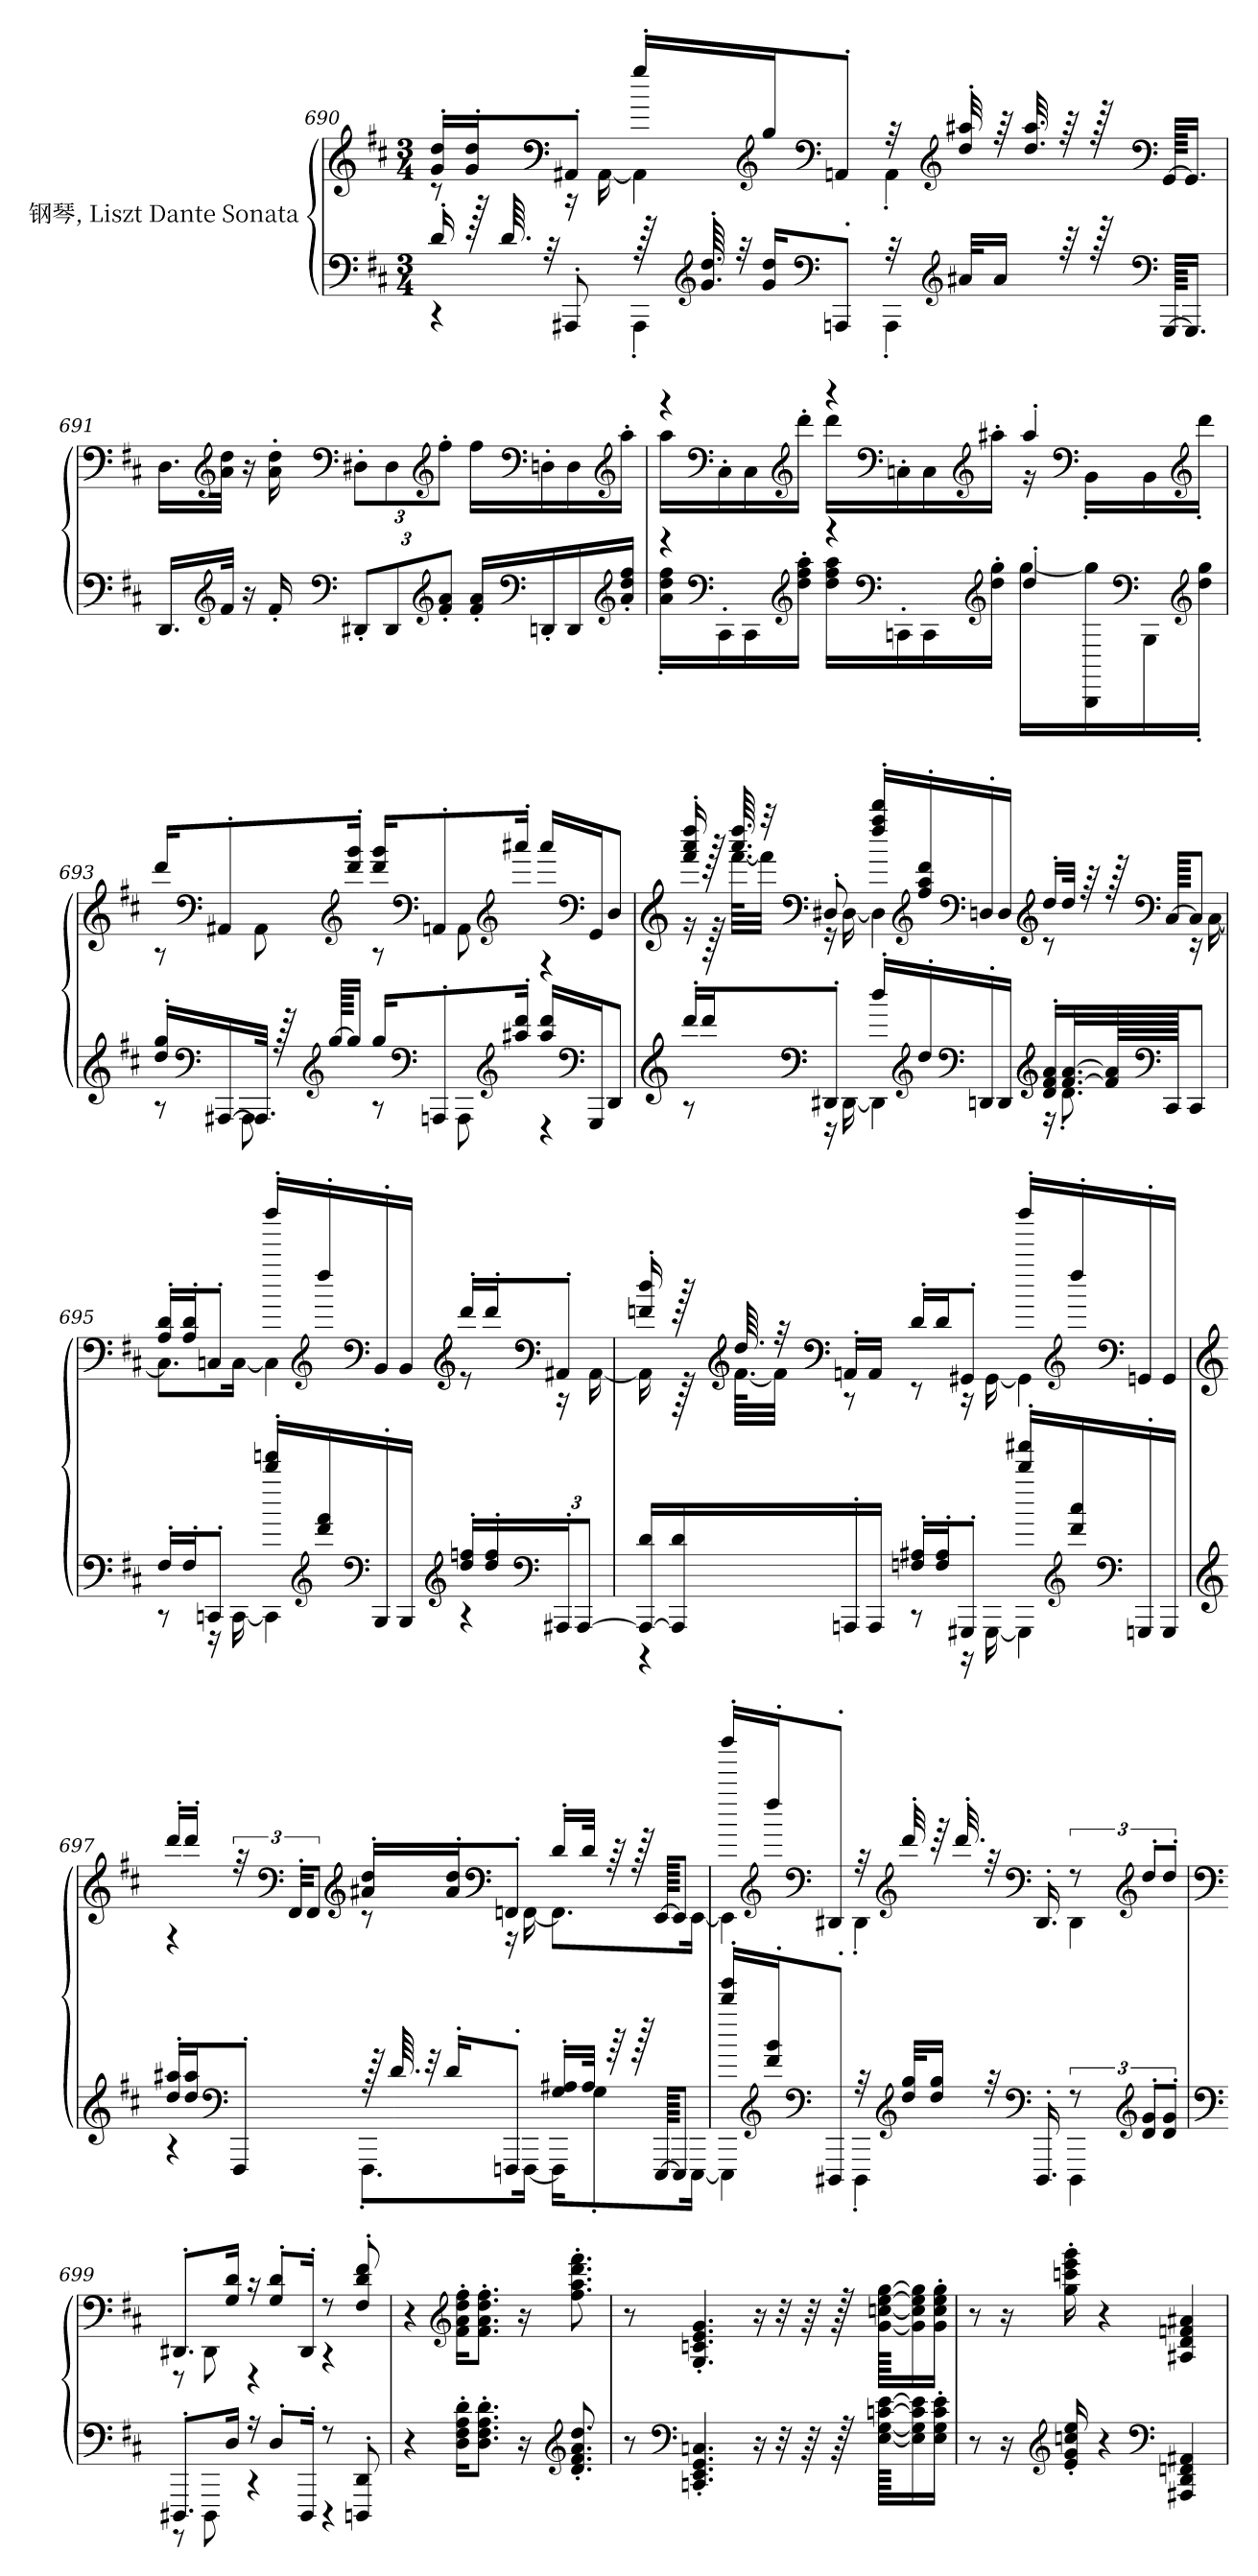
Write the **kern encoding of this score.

**kern	**kern
*part1	*part1
*staff2	*staff1
*I"钢琴, Liszt Dante Sonata	*
!!LO:LB:g=z
*clefF4	*clefG2
*k[f#c#]	*k[f#c#]
*M3/4	*M3/4
=690	=690
*^	*^
16d'/	4r	16g/' 16dd/'LL	8r
128r	.	16g/' 16dd/'J	.
64.d/	.	.	.
32r	.	.	.
*	*	*clefF4	*
8AAA#X'/	.	8AA#X'/J	16r
.	.	.	[16AA#\
128r	4AAA#'\	16gg'/LL	4AA#\]
*clefG2	*	*	*
64.g/' 64.dd/'	.	.	.
32r	.	.	.
*	*	*clefG2	*
16g/ 16dd/KL	.	16gg/J	.
*clefF4	*	*clefF4	*
8AAAn'/J	.	8AAn'/J	.
32r	4AAA'\	32r	4AA'\
*clefG2	*	*clefG2	*
32a#X/KLL	.	32dd/' 32aa#X/'	.
16a#/JJ	.	64r	.
.	.	32.dd/ 32.aa#/	.
64r	.	64r	.
128r	.	128r	.
*clefF4	*	*clefF4	*
[128GGG/KKKLL	.	[128GG/KKKLL	.
16.GGG/JJ]	.	16.GG/JJ]	.
*v	*v	*	*
*	*v	*v
!!LO:PB:g=z
=691	=691
16.DD/LL	16.D\LL
*clefG2	*clefG2
32f#/JJk	32a\ 32dd\JJk
16r	16r
16f#'/	16a\' 16dd\'
*clefF4	*clefF4
*Xbrackettup	*Xbrackettup
12DD#X'/L	12D#X'\L
12DD#/	12D#\
*clefG2	*clefG2
12f#/' 12a/'J	12ff#'\J
16f#/' 16a/'LL	16ff#\LL
*clefF4	*clefF4
16DDn'/	16Dn'\
16DD/	16D\
*clefG2	*clefG2
16a/' 16dd/' 16ff#/'JJ	16aa'\JJ
!!LO:LB:g=z
=692	=692
*^	*^
4r	16a\' 16dd\' 16ff#\'LL	4r	16aa\LL
*clefF4	*	*clefF4	*
.	16CC#'\	.	16C#'\
.	16CC#\	.	16C#\
*clefG2	*	*clefG2	*
.	16dd\' 16ff#\' 16aa\'JJ	.	16ddd'\JJ
4r	16dd\ 16ff#\ 16aa\LL	4r	16ddd\LL
*clefF4	*	*clefF4	*
.	16CCn'\	.	16Cn'\
.	16CC\	.	16C\
*clefG2	*	*clefG2	*
.	16dd\' 16gg\'JJ	.	16aa#X'\JJ
4dd'/	[16gg\LL	4aa#'/	16r
*	*	*clefF4	*
.	16BBB\ 16gg\]	.	16BB'\LL
*clefF4	*	*	*
.	16BBB\	.	16BB\
*clefG2	*	*clefG2	*
.	16dd\' 16gg\'JJ	.	16ddd'\JJ
!!LO:LB:g=z	!!
=693	=693	=693	=693
16dd/' 16gg/'LL	8r	16ddd/KL	8r
*clefF4	*	*clefF4	*
[16AAA#X/	.	8AA#X'/	.
32.AAA#/JJk]	8AAA#\	.	8AA#\
128r	.	.	.
*clefG2	*	*	*
[128gg/KKKLL	.	.	.
*	*	*clefG2	*
16gg/JJ]	.	16ddd/' 16ggg/'Jk	.
16gg/KL	8r	16ddd/ 16ggg/KL	8r
*clefF4	*	*clefF4	*
8AAAn'/	.	8AAn'/	.
.	8AAA\	.	8AA\
*clefG2	*	*clefG2	*
16aa#X/' 16ddd/'Jk	.	16aaa#X'/Jk	.
16aa#/ 16ddd/LL	4r	16aaa#/LL	4r
*clefF4	*	*clefF4	*
16GGG/J	.	16GG/J	.
8DD/J	.	8D/J	.
!!LO:LB:g=z	!!
=694	=694	=694	=694
*clefG2	*	*clefG2	*
16ddd'/LL	8r	16fff#/' 16aaa/' 16dddd/'	16r
16ddd/J	.	128r	128r
.	.	64.aaa/ 64.dddd/	[64.fff#\KLLL
.	.	32r	32fff#\JJJ]
*clefF4	*	*clefF4	*
8DD#X'/J	16r	8D#X'/	16r
.	[16DD#\	.	[16D#\
16dd'/LL	4DD#\]	16ff#/' 16aa/' 16ddd/'LL	4D#\]
*clefG2	*	*clefG2	*
16dd'/	.	16ff#/' 16aa/' 16ddd/'	.
*clefF4	*	*clefF4	*
16DDn'/	.	16Dn'/	.
16DD/JJ	.	16D/JJ	.
*clefG2	*	*clefG2	*
16d/' 16f#/' 16a/'LL	16r	16dd'/LL	8r
[32.f#/ [32.a/L	8.d'\	32dd/JJk	.
.	.	64r	.
128f#/] 128a/]LL	.	128r	.
*clefF4	*	*clefF4	*
128CC#/JJJJ	.	[128C#/KKKKL	.
8CC#/J	.	8C#/J]	16r
.	.	.	[16C#\
!!LO:LB:g=z	!!
=695	=695	=695	=695
16F#'/LL	8r	16A/' 16d/'LL	8.C#\L]
16F#'/J	.	16A/' 16d/'J	.
8CCn'/J	16r	8Cn'/J	.
.	[16CC\	.	[16C\Jk
16ddd/' 16fffn/'LL	4CC\]	16dddd'/LL	4C\]
*clefG2	*	*clefG2	*
16ddd/ 16fff/	.	16dddd'/	.
*clefF4	*	*clefF4	*
16BBB'/	.	16BB'/	.
16BBB/JJ	.	16BB/JJ	.
*clefG2	*	*clefG2	*
16dd/' 16ffn/'LL	4r	16ddd'/LL	8r
16dd/' 16ff/'	.	16ddd'/J	.
*clefF4	*	*clefF4	*
24AAA#X'/J	.	8AA#X'/J	16r
[12AAA#/J	.	.	.
.	.	.	[16AA#\
!!LO:LB:g=z	!!
=696	=696	=696	=696
16AAA#/_ 16d/LL	4r	16fn/' 16dd/'	16AA#\]
16AAA#/] 16d/	.	128r	128r
*	*	*clefG2	*
.	.	64.dd/	[64.f\KLLL
.	.	32r	32f\JJJ]
*	*	*clefF4	*
16AAAn'/	.	16AAn'/LL	8r
16AAA/JJ	.	16AA/JJ	.
16Fn/' 16A#X/'LL	8r	16d'/LL	8r
16F/' 16A#/'J	.	16d/J	.
8GGG#X'/J	16r	8GG#X'/J	16r
.	[16GGG#\	.	[16GG#\
16ddd/' 16aaa#X/'LL	4GGG#\]	16dddd'/LL	4GG#\]
*clefG2	*	*clefG2	*
16ddd/ 16aaa#/	.	16dddd'/	.
*clefF4	*	*clefF4	*
16GGGn'/	.	16GGn'/	.
16GGG/JJ	.	16GG/JJ	.
!!LO:PB:g=z	!!
=697	=697	=697	=697
*clefG2	*	*clefG2	*
16dd/' 16aa#X/'LL	4r	16ddd'/LL	4r
16dd/ 16aa#/J	.	16ddd'/JJ	.
*clefF4	*	*	*
*	*	*brackettup	*
8FFF#'/J	.	48r	.
*	*	*clefF4	*
.	.	48FF#'/KKL	.
.	.	12FF#/J	.
*	*	*clefG2	*
128r	8.FFF#'\L	16a#X/' 16dd/'LL	8r
64.d/	.	.	.
32r	.	.	.
16d'/KL	.	16a#/' 16dd/'J	.
*	*	*clefF4	*
8FFFn'/J	.	8FFn'/J	16r
.	[16FFF\Jk	.	[16FF\
16G/' 16A#X/'LL	16FFF\KL]	16d'/LL	8.FF\L]
32A#/JJk	8G'\	32d/JJk	.
64r	.	64r	.
128r	.	128r	.
[128EEE/KKKKL	.	[128EE/KKKKL	.
8EEE/J]	.	8EE/J]	.
.	[16EEE\Jk	.	[16EE\Jk
!!LO:LB:g=z	!!
=698	=698	=698	=698
16ddd/' 16ggg/'LL	4EEE\]	16dddd'/LL	4EE\]
*clefG2	*	*clefG2	*
16ddd/' 16ggg/'J	.	16dddd'/J	.
*clefF4	*	*clefF4	*
8DDD#X'/J	.	8DD#X'/J	.
32r	4DDD#'\	32r	4DD#'\
*clefG2	*	*clefG2	*
32dd/ 32gg/KLL	.	32ddd'/	.
16dd/ 16gg/JJ	.	64r	.
.	.	32.ddd'/	.
32r	.	32r	.
*clefF4	*	*clefF4	*
16.DDD#'/	.	16.DD#'/	.
*brackettup	*	*	*
12r	4DDD#\	12r	4DD#\
*clefG2	*	*clefG2	*
12d/' 12g/'L	.	12dd'/L	.
12d/' 12g/'J	.	12dd'/J	.
=699	=699	=699	=699
*clefF4	*	*clefF4	*
8.DDD#X'/L	8r	8.DD#X'/L	8r
.	8DDD#\	.	8DD#\
16D/Jk	.	16G/ 16d/Jk	.
16r	4r	16r	4r
8D'/L	.	8G/' 8d/'L	.
16DDD#'/Jk	.	16DD#'/Jk	.
8r	4r	8r	4r
8DDDn/' 8DD/'	.	8F#/' 8d/' 8f#/'	.
*v	*v	*	*
*	*v	*v
!!LO:LB:g=z
=700	=700
4r	4r
*	*clefG2
16D\' 16F#\' 16A\' 16d\'KL	16f#\' 16a\' 16dd\' 16ff#\'KL
8.D\' 8.F#\' 8.A\' 8.d\'J	8.f#\' 8.a\' 8.dd\' 8.ff#\'J
16r	16r
*clefG2	*
8.d/' 8.f#/' 8.a/' 8.dd/'	8.ff#\' 8.aa\' 8.ddd\' 8.fff#\'
=701	=701
8r	8r
*clefF4	*
4.CCn/' 4.EE/' 4.GG/' 4.Cn/'	4.G/' 4.cn/' 4.e/' 4.g/'
16r	16r
32r	32r
64r	64r
128r	128r
[128E\ [128G\ [128cn\ [128e\KKKLL	[128g\ [128ccn\ [128ee\ [128gg\KKKLL
16E\] 16G\] 16c\] 16e\]	16g\] 16cc\] 16ee\] 16gg\]
16E\' 16G\' 16c\' 16e\'JJ	16g\' 16cc\' 16ee\' 16gg\'JJ
=702	=702
8r	8r
16r	16r
*clefG2	*
16e/' 16g/' 16ccn/' 16ee/'	16gg\' 16cccn\' 16eee\' 16ggg\'
4r	4r
*clefF4	*
4AAA#X/ 4DD/ 4FFn/ 4AA#X/	4A#X/ 4d/ 4fn/ 4a#X/
=	=
*-	*-
